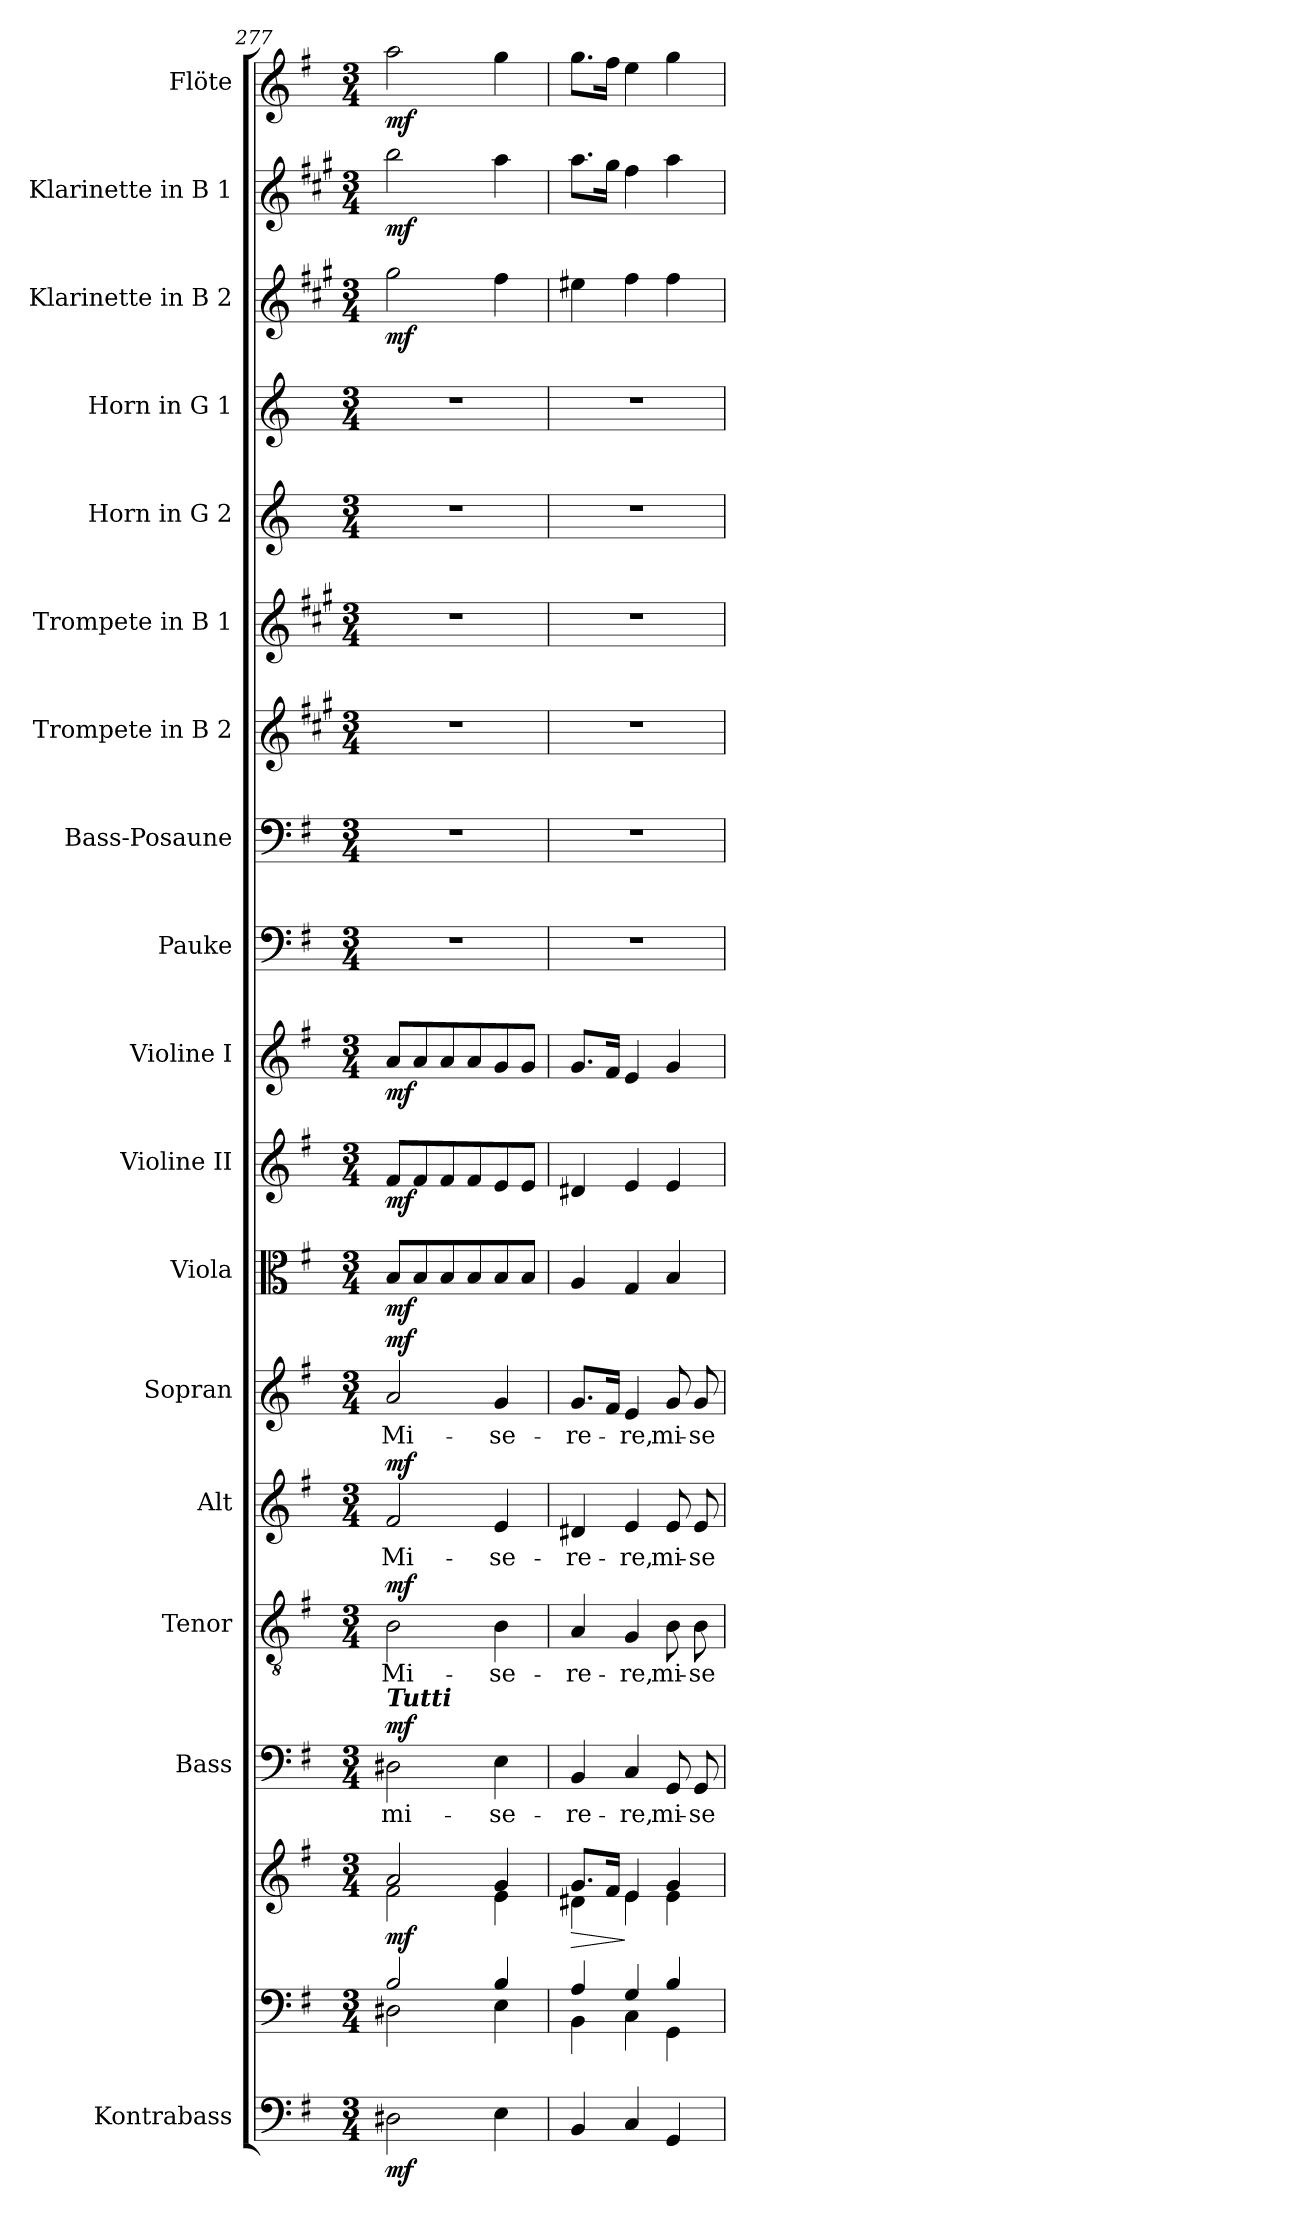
**kern	**dynam	**kern	**kern	**dynam	**kern	**text	**dynam	**kern	**text	**dynam	**kern	**text	**dynam	**kern	**text	**dynam	**kern	**dynam	**kern	**dynam	**kern	**dynam	**kern	**kern	**kern	**kern	**kern	**kern	**kern	**dynam	**kern	**dynam	**kern	**dynam
*part18	*part18	*part17	*part17	*part17	*part16	*part16	*part16	*part15	*part15	*part15	*part14	*part14	*part14	*part13	*part13	*part13	*part12	*part12	*part11	*part11	*part10	*part10	*part9	*part8	*part7	*part6	*part5	*part4	*part3	*part3	*part2	*part2	*part1	*part1
*staff19	*staff19	*staff18	*staff17	*staff17/18	*staff16	*staff16	*staff16	*staff15	*staff15	*staff15	*staff14	*staff14	*staff14	*staff13	*staff13	*staff13	*staff12	*staff12	*staff11	*staff11	*staff10	*staff10	*staff9	*staff8	*staff7	*staff6	*staff5	*staff4	*staff3	*staff3	*staff2	*staff2	*staff1	*staff1
*I"Kontrabass	*	*	*	*	*I"Bass	*	*	*I"Tenor	*	*	*I"Alt	*	*	*I"Sopran	*	*	*I"Viola	*	*I"Violine II	*	*I"Violine I	*	*I"Pauke	*I"Bass-Posaune	*I"Trompete in B 2	*I"Trompete in B 1	*I"Horn in G 2	*I"Horn in G 1	*I"Klarinette in B 2	*	*I"Klarinette in B 1	*	*I"Flöte	*
*I'Kb.	*	*	*	*	*I'B	*	*	*I'T	*	*	*I'A	*	*	*I'S	*	*	*I'Vla.	*	*I'Vl. II	*	*I'Vl. I	*	*I'Pk.	*I'B. Pos.	*	*	*I'Hrn. 2	*I'Hrn. 1	*	*	*	*	*I'Fl.	*
*clefF4	*	*clefF4	*clefG2	*	*clefF4	*	*	*clefGv2	*	*	*clefG2	*	*	*clefG2	*	*	*clefC3	*	*clefG2	*	*clefG2	*	*clefF4	*clefF4	*clefG2	*clefG2	*clefG2	*clefG2	*clefG2	*	*clefG2	*	*clefG2	*
*ITrd7c12	*	*	*	*	*	*	*	*	*	*	*	*	*	*	*	*	*	*	*	*	*	*	*	*	*ITrd1c2	*ITrd1c2	*ITrd3c5	*ITrd3c5	*ITrd1c2	*	*ITrd1c2	*	*	*
*k[f#]	*	*k[f#]	*k[f#]	*	*k[f#]	*	*	*k[f#]	*	*	*k[f#]	*	*	*k[f#]	*	*	*k[f#]	*	*k[f#]	*	*k[f#]	*	*k[f#]	*k[f#]	*k[f#]	*k[f#]	*k[f#]	*k[f#]	*k[f#]	*	*k[f#]	*	*k[f#]	*
*G:	*	*G:	*G:	*	*G:	*	*	*G:	*	*	*G:	*	*	*G:	*	*	*G:	*	*G:	*	*G:	*	*G:	*G:	*G:	*G:	*G:	*G:	*G:	*	*G:	*	*G:	*
*M3/4	*	*M3/4	*M3/4	*	*M3/4	*	*	*M3/4	*	*	*M3/4	*	*	*M3/4	*	*	*M3/4	*	*M3/4	*	*M3/4	*	*M3/4	*M3/4	*M3/4	*M3/4	*M3/4	*M3/4	*M3/4	*	*M3/4	*	*M3/4	*
=277	=277	=277	=277	=277	=277	=277	=277	=277	=277	=277	=277	=277	=277	=277	=277	=277	=277	=277	=277	=277	=277	=277	=277	=277	=277	=277	=277	=277	=277	=277	=277	=277	=277	=277
*	*	*^	*^	*	*	*	*	*	*	*	*	*	*	*	*	*	*	*	*	*	*	*	*	*	*	*	*	*	*	*	*	*	*	*
!	!	!	!	!	!	!	!LO:TX:a:Bi:t=Tutti	!	!	!	!	!	!	!	!	!	!	!	!	!	!	!	!	!	!	!	!	!	!	!	!	!	!	!	!	!
!	!LO:DY:b	!	!	!	!	!LO:DY:b	!	!LO:LY:b	!LO:DY:a	!	!LO:LY:b	!LO:DY:a	!	!LO:LY:b	!LO:DY:a	!	!LO:LY:b	!LO:DY:a	!	!LO:DY:b	!	!LO:DY:b	!	!LO:DY:b	!	!	!	!	!	!	!	!LO:DY:b	!	!LO:DY:b	!	!LO:DY:b
2DD#X\	mf	2B/	2D#X\	2a/	2f#\	mf	2D#X\	mi-	mf	2B\	Mi-	mf	2f#/	Mi-	mf	2a/	Mi-	mf	8B/L	mf	8f#/L	mf	8a/L	mf	2.r	2.r	2.r	2.r	2.r	2.r	2ff#\	mf	2aa\	mf	2aa\	mf
.	.	.	.	.	.	.	.	.	.	.	.	.	.	.	.	.	.	.	8B/	.	8f#/	.	8a/	.	.	.	.	.	.	.	.	.	.	.	.	.
.	.	.	.	.	.	.	.	.	.	.	.	.	.	.	.	.	.	.	8B/	.	8f#/	.	8a/	.	.	.	.	.	.	.	.	.	.	.	.	.
.	.	.	.	.	.	.	.	.	.	.	.	.	.	.	.	.	.	.	8B/	.	8f#/	.	8a/	.	.	.	.	.	.	.	.	.	.	.	.	.
!	!	!	!	!	!	!	!	!LO:LY:b	!	!	!LO:LY:b	!	!	!LO:LY:b	!	!	!LO:LY:b	!	!	!	!	!	!	!	!	!	!	!	!	!	!	!	!	!	!	!
4EE\	.	4B/	4E\	4g/	4e\	.	4E\	-se-	.	4B\	-se-	.	4e/	-se-	.	4g/	-se-	.	8B/	.	8e/	.	8g/	.	.	.	.	.	.	.	4ee\	.	4gg\	.	4gg\	.
.	.	.	.	.	.	.	.	.	.	.	.	.	.	.	.	.	.	.	8B/J	.	8e/J	.	8g/J	.	.	.	.	.	.	.	.	.	.	.	.	.
=278	=278	=278	=278	=278	=278	=278	=278	=278	=278	=278	=278	=278	=278	=278	=278	=278	=278	=278	=278	=278	=278	=278	=278	=278	=278	=278	=278	=278	=278	=278	=278	=278	=278	=278	=278	=278
!	!	!	!	!	!	!LO:HP:b	!	!LO:LY:b	!	!	!LO:LY:b	!	!	!LO:LY:b	!	!	!LO:LY:b	!	!	!	!	!	!	!	!	!	!	!	!	!	!	!	!	!	!	!
4BBB/	.	4A/	4BB\	8.g/L	4d#X\	>	4BB/	-re-	.	4A/	-re-	.	4d#X/	-re-	.	8.g/L	-re-	.	4A/	.	4d#X/	.	8.g/L	.	2.r	2.r	2.r	2.r	2.r	2.r	4dd#X\	.	8.gg\L	.	8.gg\L	.
.	.	.	.	16f#/Jk	.	.	.	.	.	.	.	.	.	.	.	16f#/Jk	.	.	.	.	.	.	16f#/Jk	.	.	.	.	.	.	.	.	.	16ff#\Jk	.	16ff#\Jk	.
!	!	!	!	!	!	!	!	!LO:LY:b	!	!	!LO:LY:b	!	!	!LO:LY:b	!	!	!LO:LY:b	!	!	!	!	!	!	!	!	!	!	!	!	!	!	!	!	!	!	!
4CC/	.	4G/	4C\	4e/	4e\	]	4C/	-re,	.	4G/	-re,	.	4e/	-re,	.	4e/	-re,	.	4G/	.	4e/	.	4e/	.	.	.	.	.	.	.	4ee\	.	4ee\	.	4ee\	.
!	!	!	!	!	!	!	!	!LO:LY:b	!	!	!LO:LY:b	!	!	!LO:LY:b	!	!	!LO:LY:b	!	!	!	!	!	!	!	!	!	!	!	!	!	!	!	!	!	!	!
4GGG/	.	4B/	4GG\	4g/	4e\	.	8GG/	mi-	.	8B\	mi-	.	8e/	mi-	.	8g/	mi-	.	4B/	.	4e/	.	4g/	.	.	.	.	.	.	.	4ee\	.	4gg\	.	4gg\	.
!	!	!	!	!	!	!	!	!LO:LY:b	!	!	!LO:LY:b	!	!	!LO:LY:b	!	!	!LO:LY:b	!	!	!	!	!	!	!	!	!	!	!	!	!	!	!	!	!	!	!
.	.	.	.	.	.	.	8GG/	-se-	.	8B\	-se-	.	8e/	-se-	.	8g/	-se-	.	.	.	.	.	.	.	.	.	.	.	.	.	.	.	.	.	.	.
*	*	*v	*v	*	*	*	*	*	*	*	*	*	*	*	*	*	*	*	*	*	*	*	*	*	*	*	*	*	*	*	*	*	*	*	*	*
*	*	*	*v	*v	*	*	*	*	*	*	*	*	*	*	*	*	*	*	*	*	*	*	*	*	*	*	*	*	*	*	*	*	*	*	*
=	=	=	=	=	=	=	=	=	=	=	=	=	=	=	=	=	=	=	=	=	=	=	=	=	=	=	=	=	=	=	=	=	=	=
*-	*-	*-	*-	*-	*-	*-	*-	*-	*-	*-	*-	*-	*-	*-	*-	*-	*-	*-	*-	*-	*-	*-	*-	*-	*-	*-	*-	*-	*-	*-	*-	*-	*-	*-
